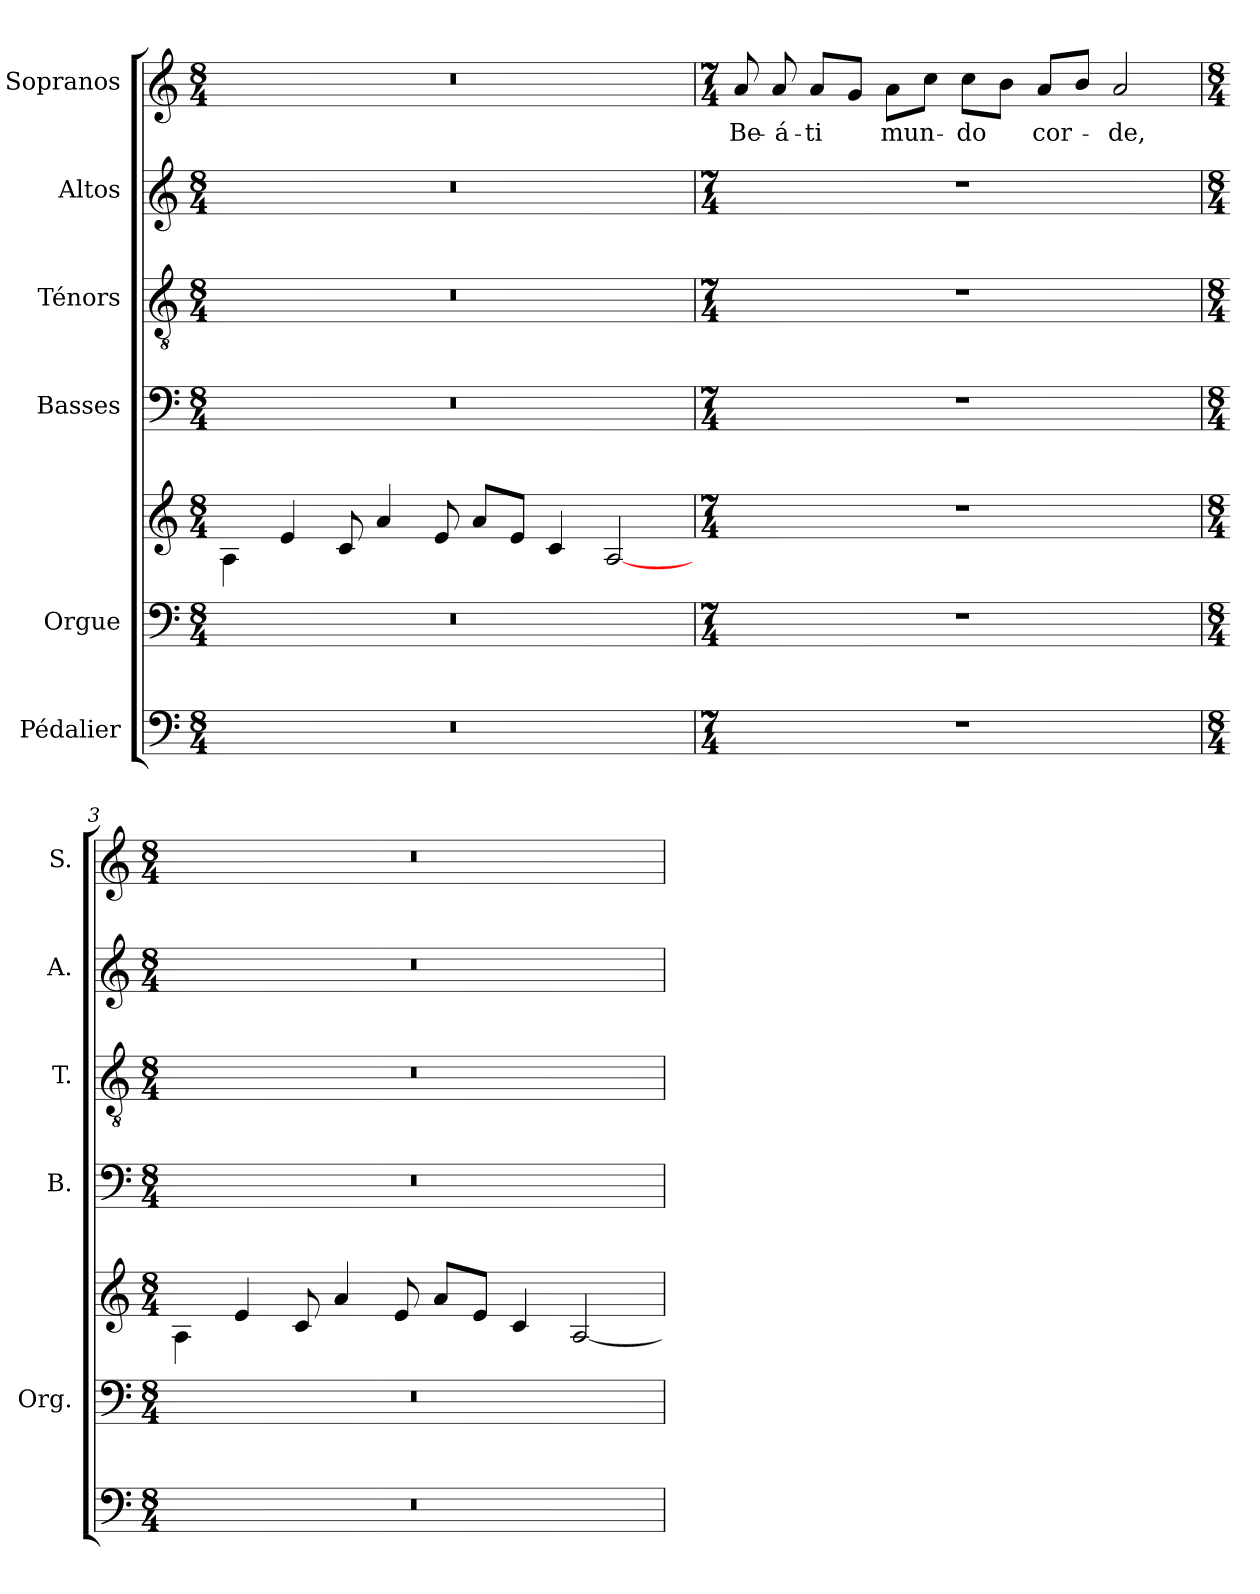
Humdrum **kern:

**kern	**kern	**kern	**kern	**kern	**kern	**kern	**text
*part6	*part5	*part5	*part4	*part3	*part2	*part1	*part1
*staff7	*staff6	*staff5	*staff4	*staff3	*staff2	*staff1	*staff1
*I"Pédalier	*I"Orgue	*	*I"Basses	*I"Ténors	*I"Altos	*I"Sopranos	*
*	*I'Org.	*	*I'B.	*I'T.	*I'A.	*I'S.	*
!!LO:PB:g=z
*clefF4	*clefF4	*clefG2	*clefF4	*clefGv2	*clefG2	*clefG2	*
*	*	*	*	*ITrd7c12	*	*	*
*k[]	*k[]	*k[]	*k[]	*k[]	*k[]	*k[]	*
*C:	*C:	*C:	*C:	*C:	*C:	*C:	*
*M8/4	*M8/4	*M8/4	*M8/4	*M8/4	*M8/4	*M8/4	*
*MM60	*MM60	*MM60	*MM60	*MM60	*MM60	*MM60	*
=1	=1	=1	=1	=1	=1	=1	=1
!LO:N:vis=1	!LO:N:vis=1	!	!LO:N:vis=1	!LO:N:vis=1	!LO:N:vis=1	!LO:N:vis=1	!
0r	0r	4Ai\	0r	0r	0r	0r	.
.	.	4ei/	.	.	.	.	.
.	.	8ci/	.	.	.	.	.
.	.	4ai/	.	.	.	.	.
.	.	8ei/	.	.	.	.	.
.	.	8ai/L	.	.	.	.	.
.	.	8ei/J	.	.	.	.	.
.	.	4ci/	.	.	.	.	.
.	.	[<2Ai/	.	.	.	.	.
=2	=2	=2	=2	=2	=2	=2	=2
*M7/4	*M7/4	*M7/4	*M7/4	*M7/4	*M7/4	*M7/4	*
!LO:N:vis=1	!LO:N:vis=1	!LO:N:vis=1	!LO:N:vis=1	!LO:N:vis=1	!LO:N:vis=1	!	!
!	!	!	!	!	!	!	!LO:LY:b:color=#000000
1..r	1..r	1..r	1..r	1..r	1..r	8ai/	Be-
!	!	!	!	!	!	!	!LO:LY:b:color=#000000
.	.	.	.	.	.	8ai/	-á-
!	!	!	!	!	!	!	!LO:LY:b:color=#000000
.	.	.	.	.	.	8ai/L	-ti
.	.	.	.	.	.	8gi/J	.
!	!	!	!	!	!	!	!LO:LY:b:color=#000000
.	.	.	.	.	.	8ai\L	mun-
.	.	.	.	.	.	8cci\J	.
!	!	!	!	!	!	!	!LO:LY:b:color=#000000
.	.	.	.	.	.	8cci\L	-do
.	.	.	.	.	.	8bi\J	.
!	!	!	!	!	!	!	!LO:LY:b:color=#000000
.	.	.	.	.	.	8ai/L	cor-
.	.	.	.	.	.	8bi/J	.
!	!	!	!	!	!	!	!LO:LY:b:color=#000000
.	.	.	.	.	.	2ai/	-de,
=3	=3	=3	=3	=3	=3	=3	=3
*M8/4	*M8/4	*M8/4	*M8/4	*M8/4	*M8/4	*M8/4	*
!LO:N:vis=1	!LO:N:vis=1	!	!LO:N:vis=1	!LO:N:vis=1	!LO:N:vis=1	!LO:N:vis=1	!
0r	0r	4Ai\	0r	0r	0r	0r	.
.	.	4ei/	.	.	.	.	.
.	.	8ci/	.	.	.	.	.
.	.	4ai/	.	.	.	.	.
.	.	8ei/	.	.	.	.	.
.	.	8ai/L	.	.	.	.	.
.	.	8ei/J	.	.	.	.	.
.	.	4ci/	.	.	.	.	.
.	.	[<2Ai/	.	.	.	.	.
=	=	=	=	=	=	=	=
*-	*-	*-	*-	*-	*-	*-	*-
